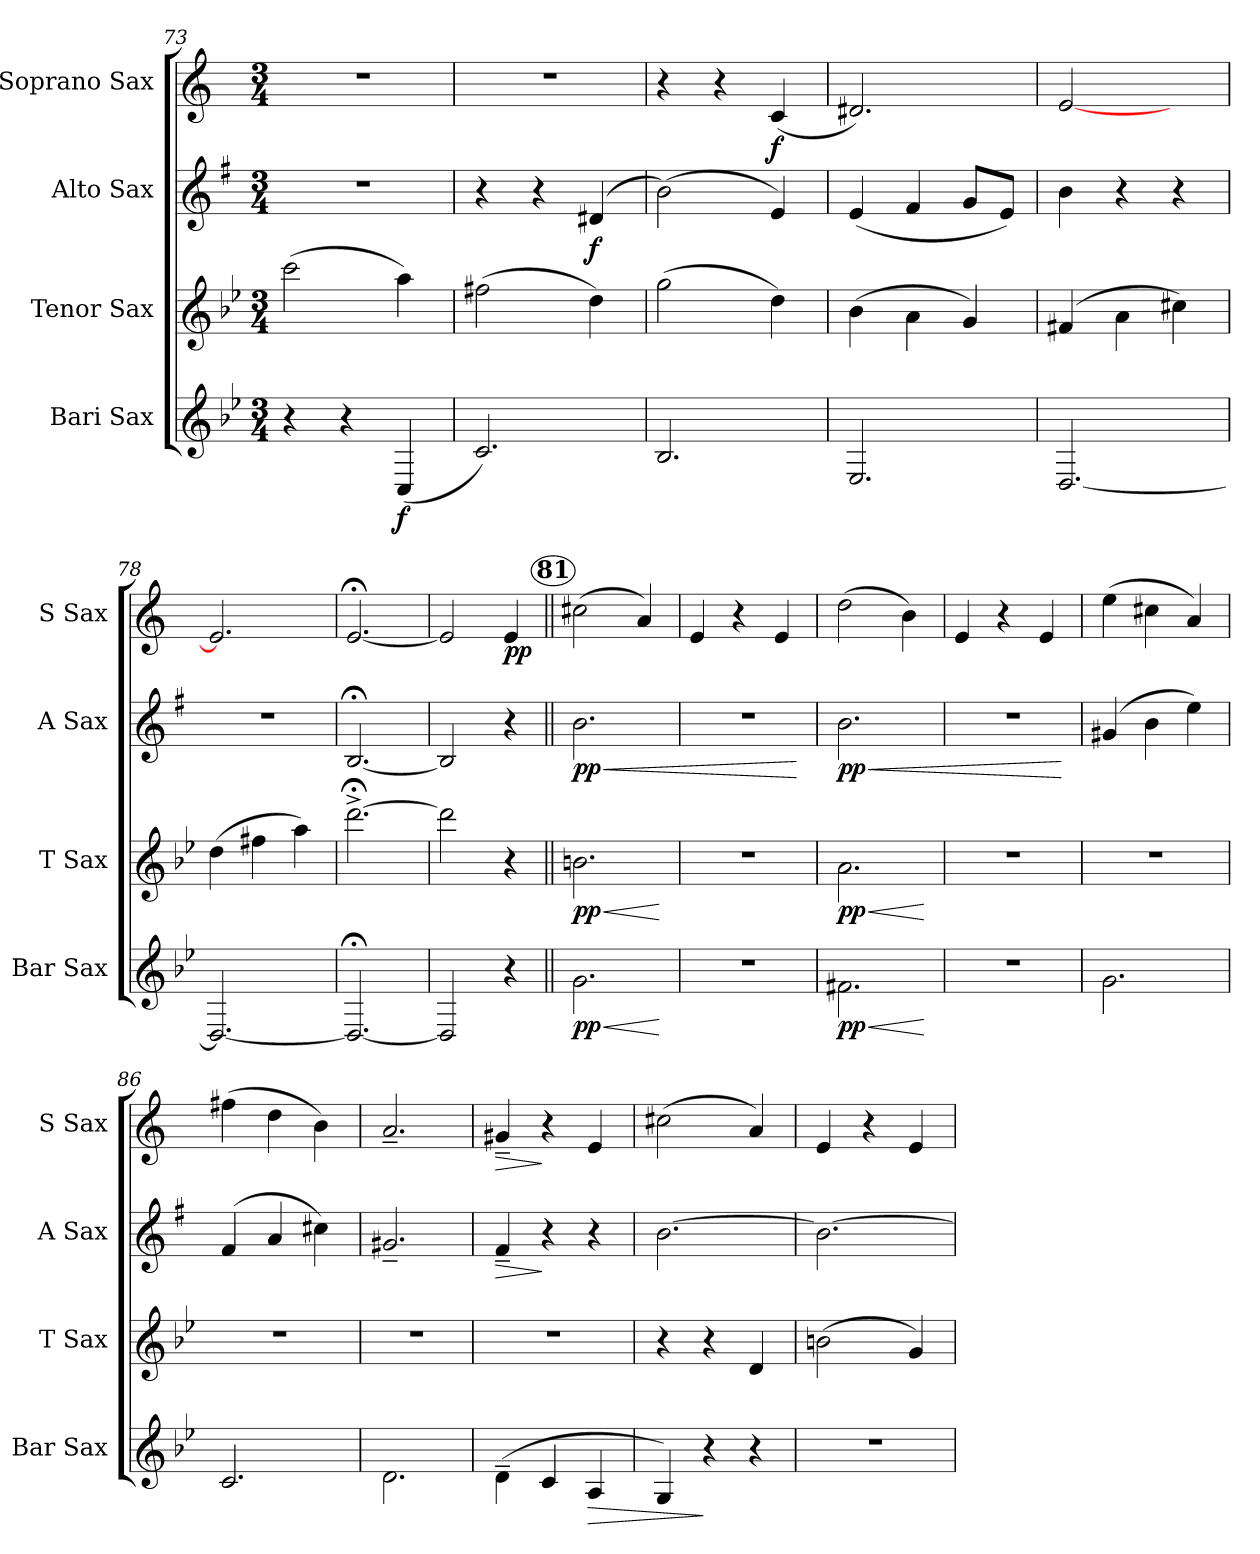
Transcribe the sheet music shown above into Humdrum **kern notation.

**kern	**dynam	**kern	**dynam	**kern	**dynam	**kern	**dynam
*part4	*part4	*part3	*part3	*part2	*part2	*part1	*part1
*staff4	*staff4	*staff3	*staff3	*staff2	*staff2	*staff1	*staff1
*I"Bari Sax	*	*I"Tenor Sax	*	*I"Alto Sax	*	*I"Soprano Sax	*
*I'Bar Sax	*	*I'T Sax	*	*I'A Sax	*	*I'S Sax	*
*clefG2	*	*clefG2	*	*clefG2	*	*clefG2	*
*ITrd12c21	*	*ITrd8c14	*	*ITrd5c9	*	*ITrd1c2	*
*k[b-e-]	*	*k[b-e-]	*	*k[b-e-]	*	*k[b-e-]	*
*B-:	*	*B-:	*	*B-:	*	*B-:	*
*M3/4	*	*M3/4	*	*M3/4	*	*M3/4	*
=73	=73	=73	=73	=73	=73	=73	=73
4r	.	(>2cc\	.	2.r	.	2.r	.
4r	.	.	.	.	.	.	.
!	!LO:DY:b	!	!	!	!	!	!
(<4CC/	f	4a\)	.	.	.	.	.
=74	=74	=74	=74	=74	=74	=74	=74
2.C/)	.	(>2f#X\	.	4r	.	2.r	.
.	.	.	.	4r	.	.	.
!	!	!	!	!	!LO:DY:b	!	!
.	.	4d\)	.	(4F#X/	f	.	.
=75	=75	=75	=75	=75	=75	=75	=75
2.BB-/	.	(>2g\	.	(>2d\)	.	4r	.
.	.	.	.	.	.	4r	.
!	!	!	!	!	!	!	!LO:DY:b
.	.	4d\)	.	4G/)	.	(<4B-/	f
=76	=76	=76	=76	=76	=76	=76	=76
2.EE-/	.	(>4B-\	.	(<4G/	.	2.c#X/)	.
.	.	4A\	.	4A/	.	.	.
.	.	4G/)	.	8B-/L	.	.	.
.	.	.	.	8G/J)	.	.	.
=77	=77	=77	=77	=77	=77	=77	=77
[2.DD/	.	(4F#X/	.	4d\	.	[2d/	.
.	.	4A\	.	4r	.	.	.
.	.	4c#X\)	.	4r	.	4ryy	.
=78	=78	=78	=78	=78	=78	=78	=78
2.DD/_	.	(>4d\	.	2.r	.	2.d/]	.
.	.	4f#X\	.	.	.	.	.
.	.	4a\)	.	.	.	.	.
=79	=79	=79	=79	=79	=79	=79	=79
2.DD;</_	.	[2.dd;<^>\	.	[2.D;</	.	[2.d;</	.
=80	=80	=80	=80	=80	=80	=80	=80
2DDZ/]	.	2ddZ\]	.	2DZ/]	.	2dZ/]	.
!	!	!	!	!	!	!	!LO:DY:b
4r	.	4r	.	4r	.	4d/	pp
!!LO:LB:g=z
!!LO:REH:place=s1:a:B:enc=circle:fs=9.8:t=81
=81||	=81||	=81||	=81||	=81||	=81||	=81||	=81||
!	!LO:HP:b	!	!	!	!	!	!
!	!LO:HP:n=1:b	!	!LO:HP:b	!	!	!	!
!	!	!	!LO:HP:n=1:b	!	!LO:HP:b	!	!
!	!LO:DY:n=1:b	!	!LO:DY:n=1:b	!	!LO:HP:n=1:b	!	!
!	!	!	!	!	!LO:DY:n=1:b	!	!
2.G\	< > pp	2.Bn\	< > pp	2.d\	< > pp	(>2bn\	.
.	.	.	.	.	.	4g/)	.
.	[	.	[	.	.	.	.
=82	=82	=82	=82	=82	=82	=82	=82
2.r	.	2.r	.	2.r	.	4d/	.
.	.	.	.	.	.	4r	.
.	.	.	.	.	.	4d/	.
.	]	.	]	.	[	.	.
=83	=83	=83	=83	=83	=83	=83	=83
!	!LO:HP:b	!	!	!	!	!	!
!	!LO:HP:n=1:b	!	!LO:HP:b	!	!	!	!
!	!	!	!LO:HP:n=1:b	!	!LO:HP:b	!	!
!	!LO:DY:n=1:b	!	!LO:DY:n=1:b	!	!LO:HP:n=1:b	!	!
!	!	!	!	!	!LO:DY:n=1:b	!	!
2.F#X\	< > pp	2.A\	< > pp	2.d\	< > pp	(>2cc\	.
.	.	.	.	.	.	4a\)	.
.	[	.	[	.	]	.	.
=84	=84	=84	=84	=84	=84	=84	=84
2.r	.	2.r	.	2.r	.	4d/	.
.	.	.	.	.	.	4r	.
.	.	.	.	.	.	4d/	.
.	]	.	]	.	[	.	.
=85	=85	=85	=85	=85	=85	=85	=85
2.G\	.	2.r	.	(4Bn/	.	(>4dd\	.
.	.	.	.	4d\	]	4bn\	.
.	.	.	.	4g\)	.	4g/)	.
=86	=86	=86	=86	=86	=86	=86	=86
2.C/	.	2.r	.	(>4A/	.	(>4een\	.
.	.	.	.	4c/	.	4cc\	.
.	.	.	.	4en\)	.	4a\)	.
=87	=87	=87	=87	=87	=87	=87	=87
2.D\	.	2.r	.	2.Bn~</	.	2.g~</	.
=88	=88	=88	=88	=88	=88	=88	=88
!	!	!	!	!	!LO:HP:b	!	!LO:HP:b
(>4D~>\	.	2.r	.	4A~</	>	4f#X~</	>
4C/	.	.	.	4r	]	4r	]
!	!LO:HP:b	!	!	!	!	!	!
4AA/	>	.	.	4r	.	4d/	.
=89	=89	=89	=89	=89	=89	=89	=89
4GG/)	.	4r	.	[2.d\	.	(>2bn\	.
4r	]	4r	.	.	.	.	.
4r	.	4D/	.	.	.	4g/)	.
=90	=90	=90	=90	=90	=90	=90	=90
2.r	.	(>2Bn\	.	2.d\_	.	4d/	.
.	.	.	.	.	.	4r	.
.	.	4G/)	.	.	.	4d/	.
=	=	=	=	=	=	=	=
*-	*-	*-	*-	*-	*-	*-	*-
